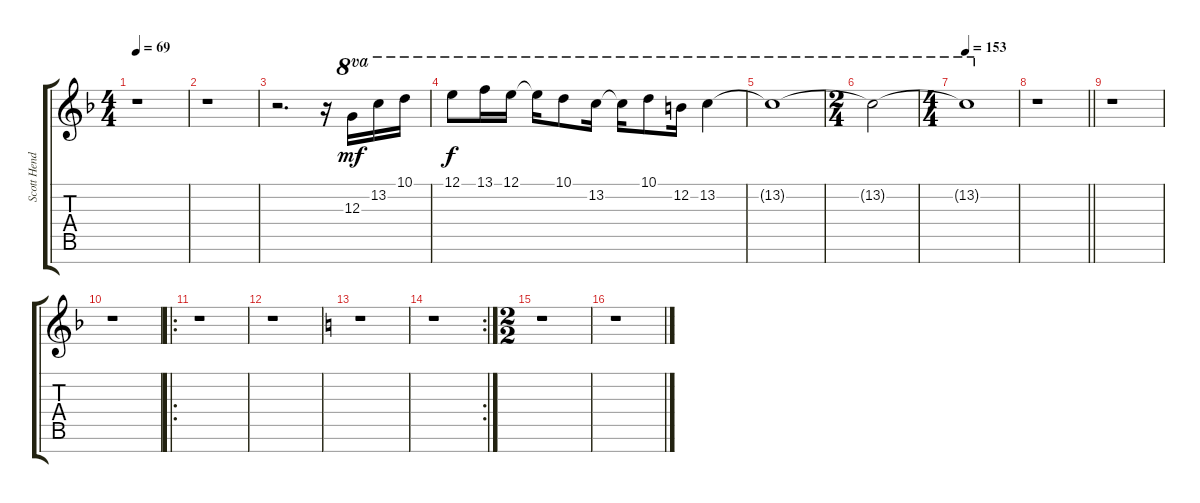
\track ("Scott Henderson - 7-string Clean Gtr." "Scott Hend") {instrument electricguitarjazz}
\staff {score tabs}
\tuning (E4 B3 G3 D3 A2 E2 B1) {hide}
\ts (4 4)
\tempo 69
\clef g2
\ks f
r.1{dy mf instrument electricguitarjazz} |
r.1 |
r.2{d} r.16 12.3.16{ot 8va} 13.2.16{ot 8va} 10.1.16{ot 8va} |
12.1.8{ot 8va dy f} 13.1.16{ot 8va} 12.1.16{ot 8va} 12.1{t}.16{ot 8va} 10.1.8{ot 8va} 13.2.16{ot 8va} 13.2{t}.16{ot 8va} 10.1.8{ot 8va} 12.2.16{ot 8va} 13.2.4{ot 8va} |
13.2{t}.1{ot 8va} |
\ts (2 4)
13.2{t}.2{ot 8va} |
\ts (4 4)
\tempo 153
13.2{t}.1{ot 8va} |
\barLineRight lightlight
r.1 |
r.1 |
r.1 |
\ro
r.1 |
r.1 |
\ks c
r.1 |
\rc 2
r.1 |
\ts (2 2)
r.1 |
r.1
